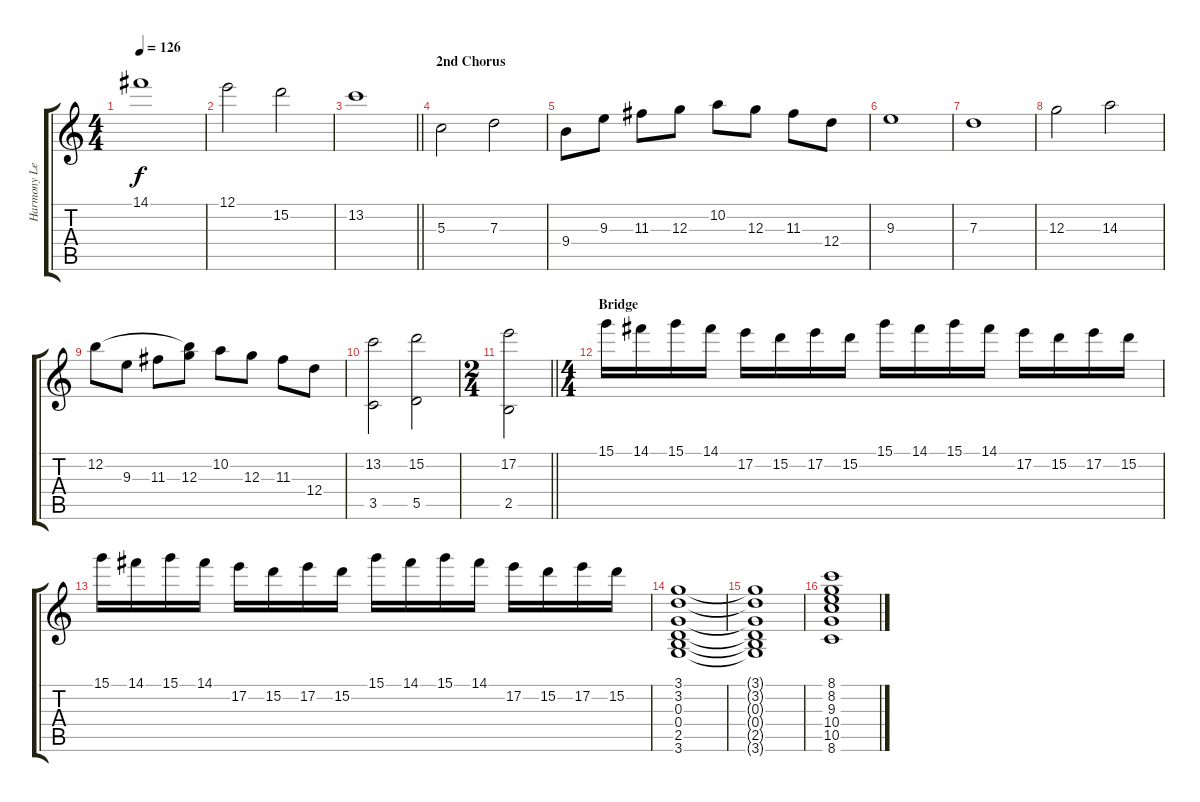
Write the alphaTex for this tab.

\track ("Harmony Lead / Strings" "Harmony Le") {instrument overdrivenguitar}
\staff {score tabs}
\tuning (E4 B3 G3 D3 A2 E2) {hide}
\ts (4 4)
\tempo 126
\clef g2
\ks c
14.1.1{dy f} |
12.1.2 15.2.2 |
\barLineRight lightlight
13.2.1 |
\section ("" "2nd Chorus")
5.3.2 7.3.2 |
9.4.8 9.3.8 11.3.8 12.3.8 10.2.8 12.3.8 11.3.8 12.4.8 |
9.3.1 |
7.3.1 |
12.3.2 14.3.2 |
12.2.8 9.3.8 11.3.8 (12.2{t} 12.3).8 10.2.8 12.3.8 11.3.8 12.4.8 |
(13.2 3.5).2 (15.2 5.5).2 |
\ts (2 4)
\barLineRight lightlight
(17.2 2.5).2 |
\ts (4 4)
\section ("" "Bridge")
15.1.16 14.1.16 15.1.16 14.1.16 17.2.16 15.2.16 17.2.16 15.2.16 15.1.16 14.1.16 15.1.16 14.1.16 17.2.16 15.2.16 17.2.16 15.2.16 |
15.1.16 14.1.16 15.1.16 14.1.16 17.2.16 15.2.16 17.2.16 15.2.16 15.1.16 14.1.16 15.1.16 14.1.16 17.2.16 15.2.16 17.2.16 15.2.16 |
(3.1 3.2 0.3 0.4 2.5 3.6).1{volume 10 instrument choiraahs} |
(3.1{t} 3.2{t} 0.3{t} 0.4{t} 2.5{t} 3.6{t}).1 |
(8.1 8.2 9.3 10.4 10.5 8.6).1
